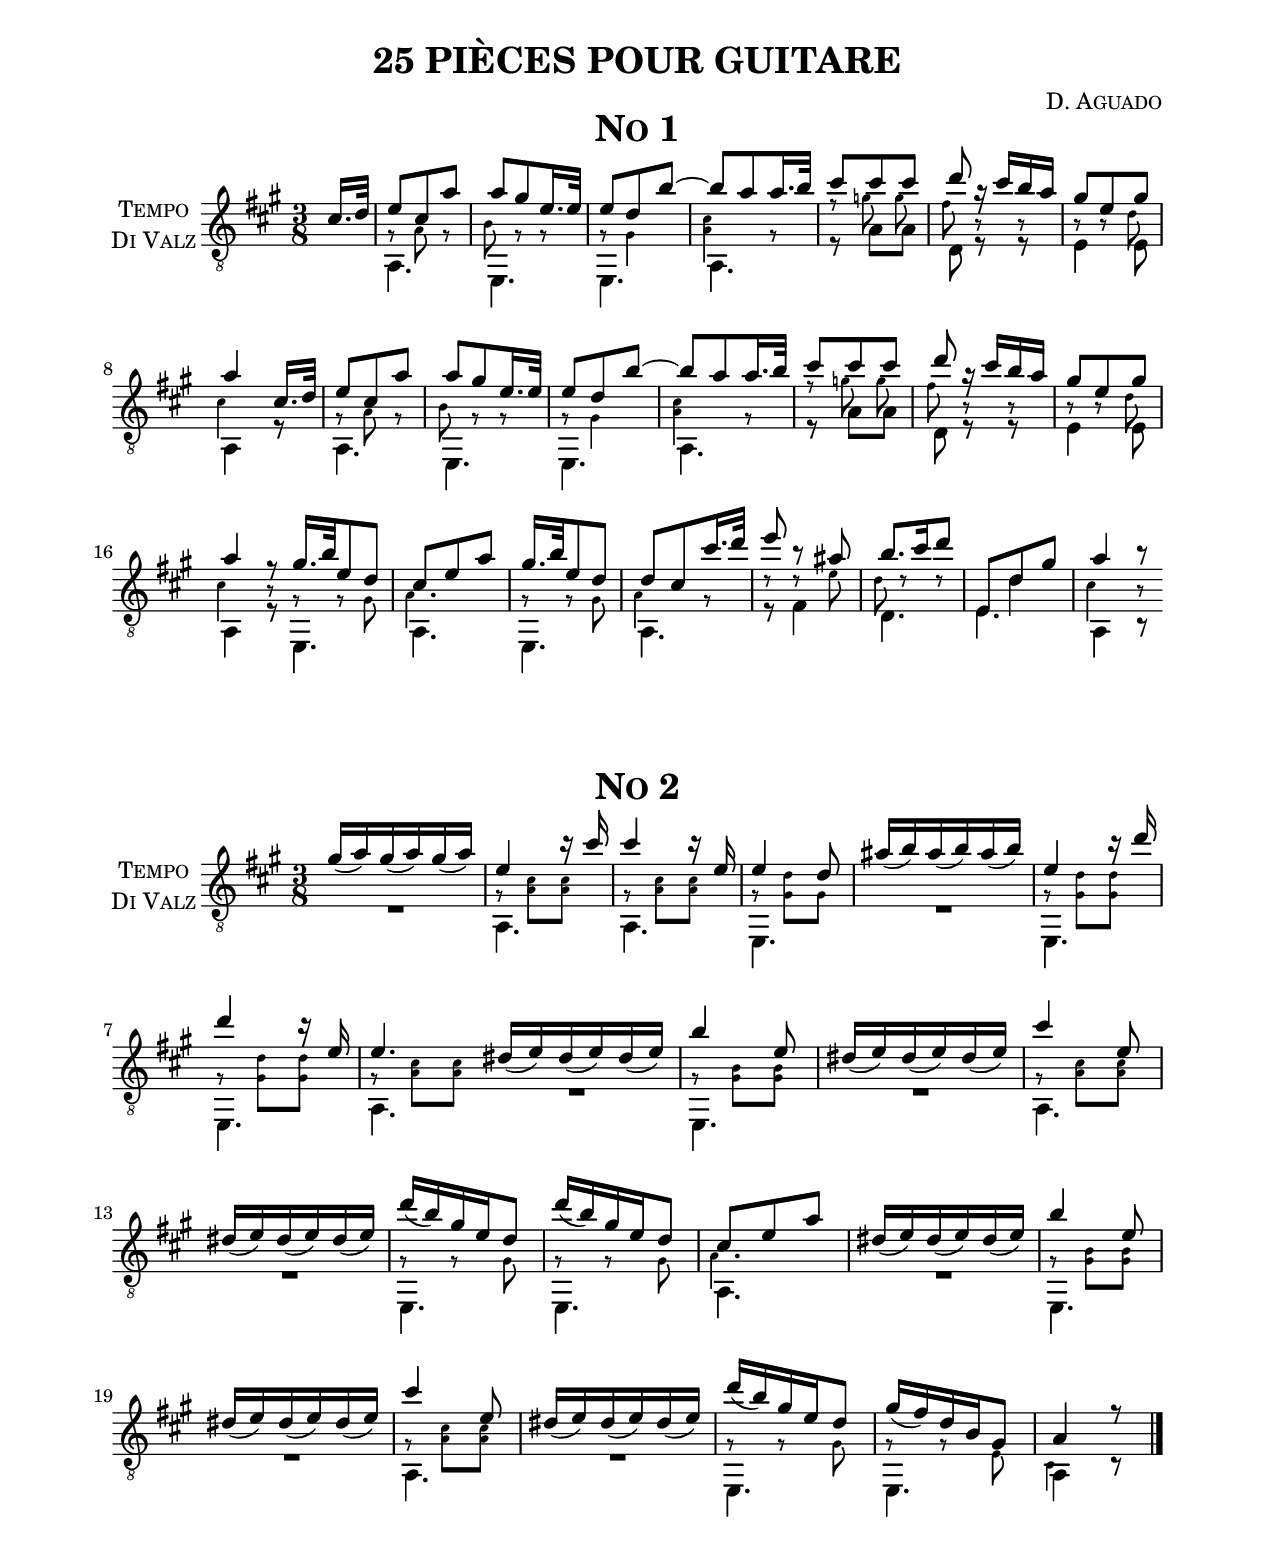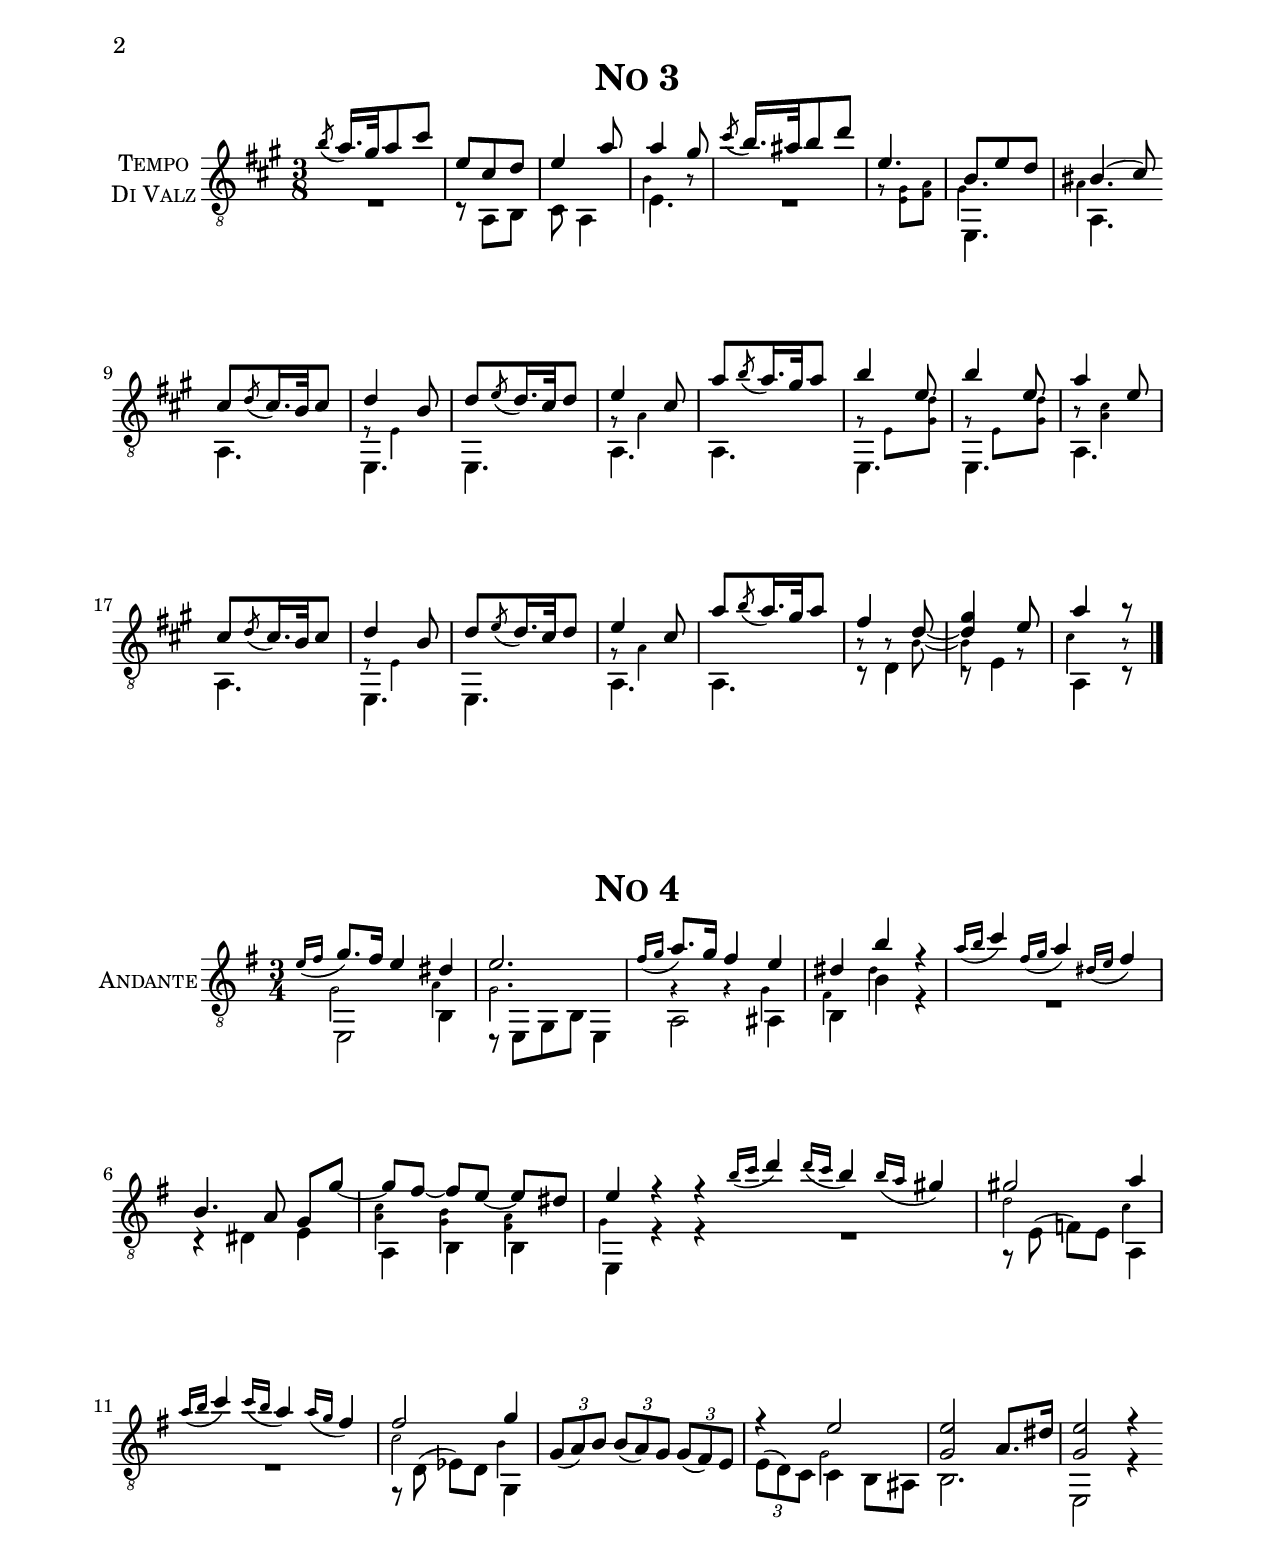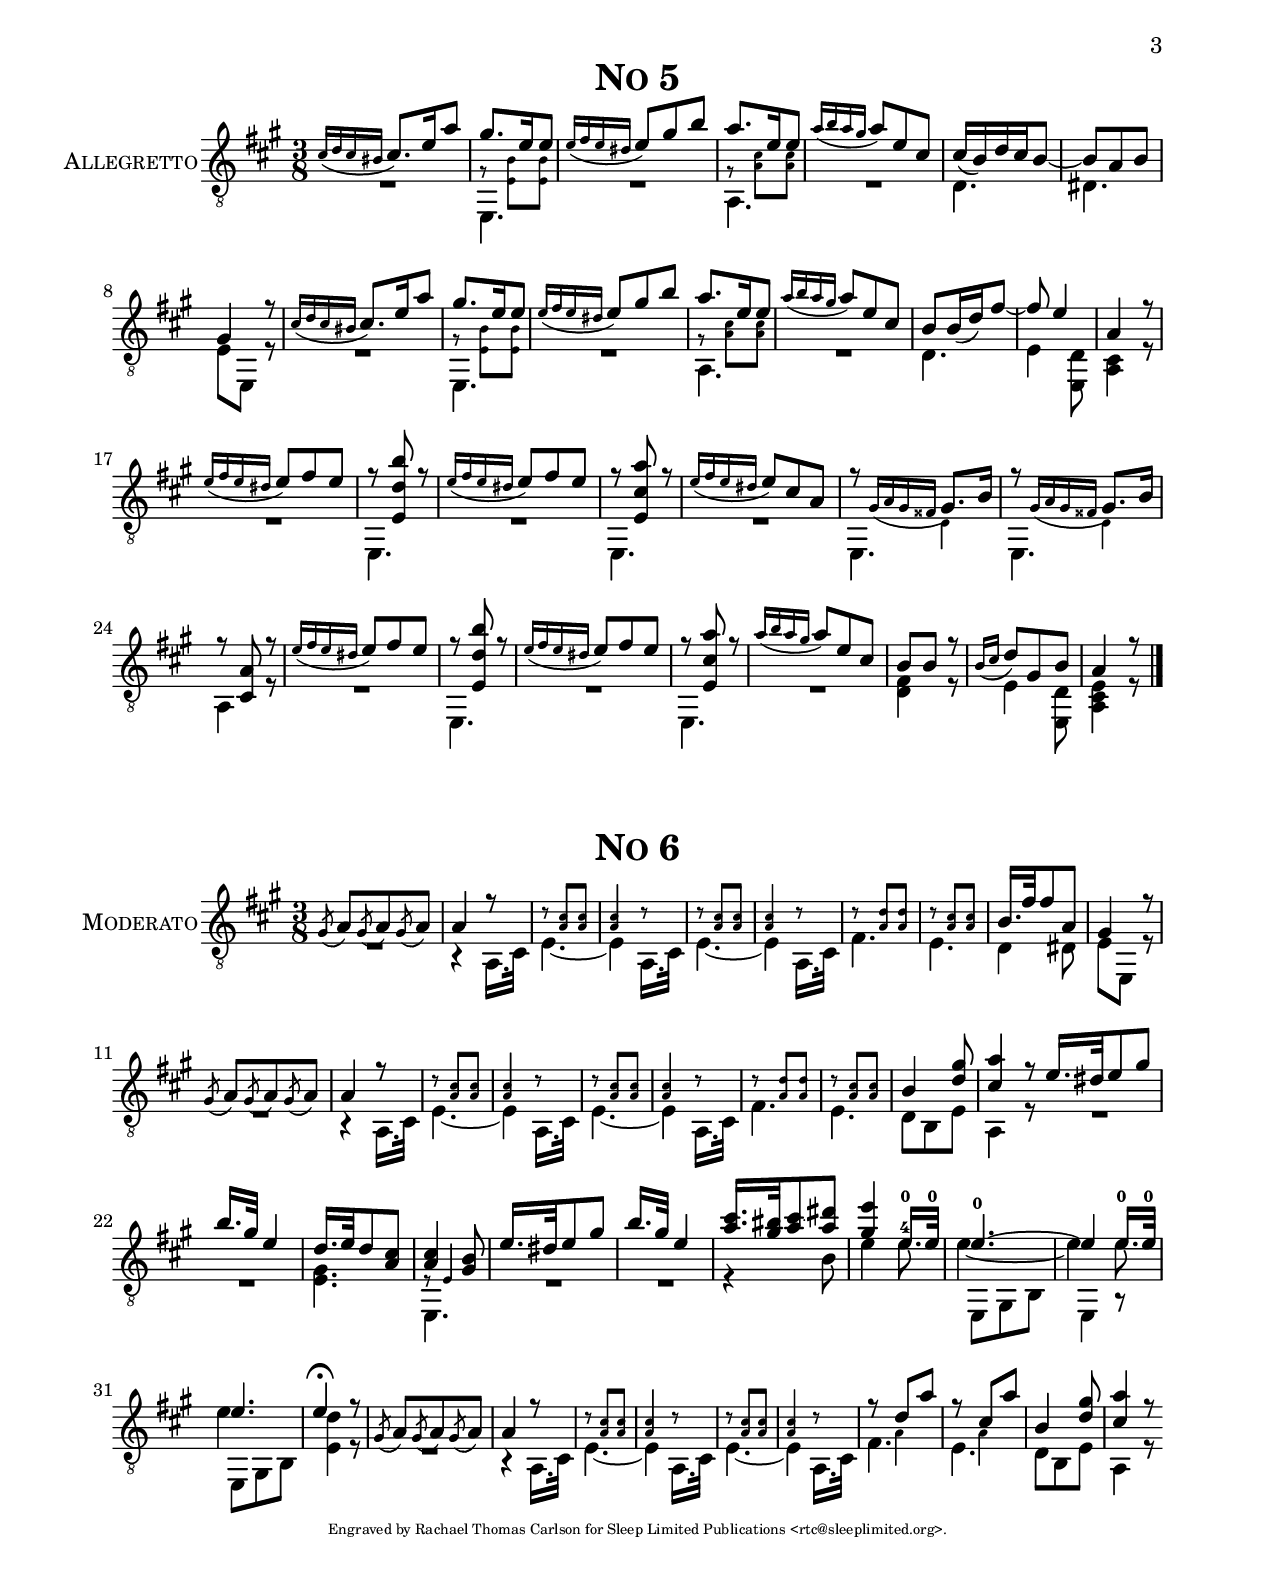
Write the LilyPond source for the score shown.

\version "2.16.1" 
\header {
  title = \markup { \concat { "25 PI" \char ##x00C8"CES POUR GUITARE"  } }
  composer = \markup { \smallCaps "D. Aguado" }
  %{poet = \markup \concat { \fontsize #-2 { B\sub{1} F\sharp\sub{2} D\sub{3} G\sub{3} B\sub{3}
  D\sharp\sub{4} } } %}
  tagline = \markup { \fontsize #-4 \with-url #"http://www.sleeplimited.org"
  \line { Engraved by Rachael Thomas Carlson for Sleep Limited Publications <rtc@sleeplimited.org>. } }
}
\paper { 
  #(set-paper-size "letter")
  left-margin = 0.75\in
  right-margin = 0.75\in
  top-margin = 0.5\in
  bottom-margin = 0.5\in
    scoreTitleMarkup = \markup {
      \fill-line {
        \null
        \fontsize #4 \bold \smallCaps \fromproperty #'header:piece
        \fromproperty #'header:opus
      }
    }
}
  \score {
        << {
  \override Staff.InstrumentName #'self-alignment-X = #CENTER
  \set Staff.instrumentName = \markup \center-column {
    \smallCaps Tempo
    \smallCaps "Di Valz"
  }
  \set Score.tempoHideNote = ##t
  \tempo 8 = 123
  \time 3/8
  \key a \major
  \voiceOne
  \clef "treble_8"
  % Bar 1
  \partial 8 cis'16. d'32
    % Bar 1
    e'8 cis' a' |
    % Bar 2
    a' gis' e'16. e'32 |
    % Bar 3
    e'8 d' b'~ |
    % Bar 4
    b'8 a' a'16. b'32 |
    % Bar 5
    cis''8 cis'' cis'' |
    % Bar 6
    d''8 r16 cis''16 b' a' |
    % Bar 7
    gis'8 e' gis' |
    % Bar 8
    a'4 cis'16. d'32 |
    % Bar 9
    e'8 cis' a' |
    % Bar 10
    a'8 gis' e'16. e'32 |
    % Bar 11
    e'8 d' b'~ |
    % Bar 12
    b'8 a' a'16. b'32 |
    % Bar 13
    cis''8 cis'' cis'' |
    % Bar 14
    d''8 r16 cis''16 b' a' |
    % Bar 15
    gis'8 e' gis' |
    % Bar 16 
    a'4 r8 \bar "|:"
    % Bar 17
    gis'16. b'32 e'8 d' |
    % Bar 18
    cis'8 e' a' |
    % Bar 19
    gis'16. b'32 e'8 d' |
    % Bar 20
    d'8 cis' cis''16. d''32 |
    % Bar 21
    e''8 b'8\rest ais'8 |
    % Bar 22
    b'8. cis''16 d''8 |
    % Bar 23
    \mergeDifferentlyHeadedOn
    \mergeDifferentlyDottedOn
    e8 d'8 gis' |
    % Bar 24
    a'4 b'8\rest \bar ":|"
  } \\ {
  \key a \major
  \voiceThree
  \clef "treble_8"
  \time 3/8 
  \override NoteHead #'font-size = #-4
  \override Accidental #'font-size = #-4
  \override Rest #'font-size = #-4
  \override Stem #'font-size = #-4
  \partial 8 s8
  % Bar 1
  \stemDown
  g8\rest a8 g8\rest |
  % Bar 2
  b8 g8\rest g8\rest |
  % Bar 3
  g8\rest gis4 |
  % Bar 4
  < a cis'>4 g8\rest |
  % Bar 5
  f'8\rest 
  \autoBeamOff
  g'8 g' |
  % Bar 6
  fis'8 b8\rest b8\rest |
  % Bar 7
  b8\rest b8\rest d'8 |
  % Bar 8
  cis'4 s8 |
  % Bar 9
  g8\rest a8 g8\rest |
  % Bar 10
  b8 g8\rest g8\rest |
  % Bar 11
  g8\rest gis4 |
  % Bar 12
  < a cis'>4 g8\rest |
  % Bar 13
  f'8\rest 
  \autoBeamOff
  g'8 g' |
  % Bar 14
  fis'8 b8\rest b8\rest |
  % Bar 15
  b8\rest b8\rest d'8 |
  % Bar 16
  cis'4 b8\rest |
  % Bar 17 
  g8\rest g8\rest gis8 |
  % Bar 18
  a4. |
  % Bar 19
  g8\rest g8\rest gis8 |
  % Bar 20
  a4 g8\rest |
  % Bar 21
  d'8\rest d'8\rest e' |
  % Bar 22
  d'8 d'8\rest d'8\rest |
  % Bar 23
  \revert NoteHead #'font-size
  \revert Accidental #'font-size
  \revert Rest #'font-size
  \revert Stem #'font-size
  s8 d'4 |
  % Bar 24
  \override NoteHead #'font-size = #-4
  \override Accidental #'font-size = #-4
  \override Rest #'font-size = #-4
  \override Stem #'font-size = #-4
  cis'4 b8\rest |
} \\ {
  \key a \major
  \voiceTwo
  \clef "treble_8"
  % Bar 1
  \partial 8 s8
  a,4. |
  % Bar 2
  e,4. |
  % Bar 3
  e,4. |
  % Bar 4
  a,4. |
  % Bar 5
  r8 a8 a8 |
  % Bar 6
  d8 r8 r8 |
  % Bar 7
  e4 e8 |
  % Bar 8
  a,4 r8 |
  % Bar 9
  a,4. |
  % Bar 10
  e,4. |
  % Bar 11
  e,4. |
  % Bar 12
  a,4. |
  % Bar 13
  r8 a8 a8 |
  % Bar 14
  d8 r8 r8 |
  % Bar 15
  e4 e8 |
  % Bar 16
  a,4 r8 |
  % Bar 17
  e,4. |
  % Bar 18
  a,4. |
  % Bar 19
  e,4. |
  % Bar 20
  a,4. |
  % Bar 21
  r8 fis4 |
  % Bar 22
  d4. |
  % Bar 23
  e4. |
  % Bar 24
  a,4 b,8\rest |
}
>>

    \header { piece = "No 1" }
  }
  \score {
    << {
  \override Staff.InstrumentName #'self-alignment-X = #CENTER
  \set Staff.instrumentName = \markup \center-column {
    \smallCaps Tempo
    \smallCaps "Di Valz"
  }
  \override Score.MetronomeMark #'padding = #3
  \set Score.tempoHideNote = ##t
  \tempo 8 = 123
  \time 3/8
  \key a \major
  \voiceOne
  \clef "treble_8"
  \slurDown
  % Bar 1
  gis'16( a') gis'16( a') gis'16( a') |
  % Bar 2
  e'4 c''16\rest cis''16 |
  % Bar 3
  cis''4 c''16\rest e' |
  % Bar 4
  e'4 d'8 |
  % Bar 5
  ais'16( b') ais'16( b') ais'16( b') |
  % Bar 6
  e'4 c''16\rest d''16 |
  % Bar 7
  d''4 c''16\rest e'16 |
  % Bar 8
  e'4. \bar ":|"
  % Bar 9
  dis'16( e') dis'16( e') dis'16( e') |
  % Bar 10
  b'4 e'8 |
  % Bar 11
  dis'16( e') dis'16( e') dis'16( e') |
  % Bar 12
  cis''4 e'8 |
  % Bar 13
  dis'16( e') dis'16( e') dis'16( e') |
  % Bar 14
  d''16( b') gis' e' d'8 |
  % Bar 15
  d''16( b') gis' e' d'8 |
  % Bar 16
  cis'8 e' a' |
  % Bar 17
  dis'16( e') dis'16( e') dis'16( e') |
  % Bar 18
  b'4 e'8 |
  % Bar 19
  dis'16( e') dis'16( e') dis'16( e') |
  % Bar 20
  cis''4 e'8 |
  % Bar 21
  dis'16( e') dis'16( e') dis'16( e') |
  % Bar 22
  d''16( b') gis' e' d'8 |
  % Bar 23
  gis'16( fis') d' b gis8 |
  % Bar 24
  a4 r8 \bar "|."
} \\ {
  \key a \major
  \voiceThree
  \clef "treble_8"
  \time 3/8 
  \override NoteHead #'font-size = #-4
  \override Accidental #'font-size = #-4
  \override Rest #'font-size = #-4
  \override Stem #'font-size = #-4
  % Bar 1
  \stemDown
  s4.
  % Bar 2
  g8\rest < cis' a>8 < cis' a>8 |
  % Bar 3
  g8\rest < cis' a>8 < cis' a>8 |
  % Bar 4
  g8\rest < d' gis>8 gis8 |
  % Bar 5
  s4.
  % Bar 6
  g8\rest < d' gis>8 < d' gis>8 |
  % Bar 7
  g8\rest < d' gis>8 < d' gis>8 |
  % Bar 8
  g8\rest < cis' a>8 < cis' a>8 |
  % Bar 9
  s4. |
  % Bar 10
  g8\rest < b gis>8 < b gis>8 |
  % Bar 11
  s4. |
  % Bar 12
  g8\rest < cis' a>8 < cis' a>8 |
  % Bar 13
  s4. |
  % Bar 14
  g8\rest g8\rest gis8 |
  % Bar 15
  g8\rest g8\rest gis8 |
  % Bar 16
  a4. |
  % Bar 17
  s4. |
  % Bar 18
  g8\rest < b gis>8 < b gis>8 |
  % Bar 19
  s4. |
  % Bar 20
  g8\rest < cis' a>8 < cis' a>8 |
  % Bar 21
  s4. |
  % Bar 22
  g8\rest g8\rest gis8 |
  % Bar 23
  g8\rest g8\rest e8 |
  % Bar 24
  cis4 s8 |
} \\ { 
  \key a \major
  \voiceTwo
  \clef "treble_8"
  % Bar 1
  R4. |
  % Bar 2 
  a,4. |
  % Bar 3
  a,4. |
  % Bar 4
  e,4. |
  % Bar 5
  R4. |
  % Bar 6
  e,4. |
  % Bar 7
  e,4. |
  % Bar 8
  a,4. |
  % Bar 9
  R4. |
  % Bar 10
  e,4. |
  % Bar 11
  R4. |
  % Bar 12
  a,4. |
  % Bar 13
  R4. |
  % Bar 14
  e,4. |
  % Bar 15
  e,4. |
  % Bar 16
  a,4. |
  % Bar 17
  R4. |
  % Bar 18
  e,4. |
  % Bar 19
  R4. |
  % Bar 20
  a,4. |
  % Bar 21
  R4. |
  % Bar 22
  e,4. |
  % Bar 23
  e,4. |
  % Bar 24
  a,4 c8\rest |
} 
>>

    \header { piece = "No 2" }
  }
  \pageBreak
  \score {
    << {
% Upper
  \voiceOne
  \override Staff.InstrumentName #'self-alignment-X = #CENTER
  \set Staff.instrumentName = \markup \center-column {
    \smallCaps Tempo
    \smallCaps "Di Valz"
  }
  \set Score.tempoHideNote = ##t
  \tempo 8 = 123
  \time 3/8
  \key a \major
  \clef "treble_8"
  % Bar 1
  \slurDown
  \acciaccatura { b'8 } \voiceOne a'16. gis'32 a'8 cis''8 |
  % Bar 2
  e'8 cis' d' |
  % Bar 3
  e'4 a'8 |
  % Bar 4
  a'4 gis'8 |
  % Bar 5
  \slurDown
  \acciaccatura {cis''8} \voiceOne b'16. ais'32 b'8 d''8 |
  % Bar 6
  e'4. |
  % Bar 7
  b8 e' d' |
  % Bar 8
  bis4( cis'8) \bar ":|"
  % Bar 9
  cis'8 \slurDown \acciaccatura { d' } cis'16. b32 cis'8 |
  % Bar 10
  d'4 b8 |
  % Bar 11
  d'8 \slurDown \acciaccatura {e'} d'16. cis'32 d'8 |
  % Bar 12
  e'4 cis'8 |
  % Bar 13
  a'8 \slurDown \acciaccatura {b'} a'16. gis'32 a'8 |
  % Bar 14
  b'4 e'8 |
  % Bar 15
  b'4 e'8 |
  % Bar 16
  a'4 e'8 |
  % Bar 17
  cis'8 \slurDown \acciaccatura { d' } cis'16. b32 cis'8 |
  % Bar 18
  d'4 b8 |
  % Bar 19
  d'8 \slurDown \acciaccatura {e'} d'16. cis'32 d'8 |
  % Bar 20
  e'4 cis'8 |
  % Bar 21
  a'8 \slurDown \acciaccatura {b'} a'16. gis'32 a'8 |
  % Bar 22
  \tieDown
  fis'4 d'8~ |
  % Bar 23
  < d' gis'>4 e'8 |
  % Bar 24
  a'4 a'8\rest \bar "|."
  } \\ {
% Middle
  \voiceThree
  \clef "treble_8"
  \override NoteHead #'font-size = #-4
  \override Accidental #'font-size = #-4
  \override Rest #'font-size = #-4
  \override Stem #'font-size = #-4
  \stemDown
  % Bar 1
  s4. |
  % Bar 2
  s4. |
  % Bar 3
  s4. |
  % Bar 4
  b4 b8\rest |
  % Bar 5
  s4. |
  % Bar 6 
  g8\rest < e gis>8 < fis a>8 |
  % Bar 7
  gis4. |
  % Bar 8
  a4. |
  % Bar 9
  s4. |
  % Bar 10
  e8\rest e4 |
  % Bar 11
  s4. |
  % Bar 12
  g8\rest a4 |
  % Bar 13
  s4. |
  % Bar 14
  g8\rest e8 < gis d'>8 |
  % Bar 15
  g8\rest e8 < gis d'>8 |
  % Bar 16
  b8\rest < a cis' >4 |
  % Bar 17
  s4. |
  % Bar 18
  e8\rest e4 |
  % Bar 19
  s4. |
  % Bar 20
  g8\rest a4 |
  % Bar 21
  s4. |
  % Bar 22
  \tieDown
  b8\rest b8\rest b8~ |
  % Bar 23
  b4 g8\rest |
  % Bar 24
  cis'4 b8\rest |
  
  
  } \\ {
% Lower
  \voiceTwo
  \clef "treble_8"
  % Bar 1
  R4. |
  % Bar 2
  c8\rest a,8 b, |
  % Bar 3
  cis8 a,4 |
  % Bar 4
  e4. |
  % Bar 5
  R4. |
  % Bar 6
  s4. |
  % Bar 7
  e,4. |
  % Bar 8
  a,4. |
  % Bar 9
  a,4. |
  % Bar 10
  e,4. |
  % Bar 11
  e,4. |
  % Bar 12
  a,4. |
  % Bar 13
  a,4. |
  % Bar 14
  e,4. |
  % Bar 15
  e,4. |
  % Bar 16
  a,4. |
  % Bar 17
  a,4. |
  % Bar 18
  e,4. |
  % Bar 19
  e,4. |
  % Bar 20
  a,4. |
  % Bar 21
  a,4. 
  % Bar 22
  c8\rest d4 |
  % Bar 23
  c8\rest e4 |
  % Bar 24
  a,4 c8\rest |


  }
>>

    \header { piece = "No 3" }
  }
  \score {
    << {
% Upper
  \override Staff.InstrumentName #'self-alignment-X = #CENTER
  \set Staff.instrumentName = \markup \center-column {
    \smallCaps Andante
  }
  \set Score.tempoHideNote = ##t
  \tempo 4 = 73
  \time 3/4
  \key e \minor
  \voiceOne
  \clef "treble_8"
  % Bar 1
  \slurDown
  \acciaccatura { e'16[ fis'] } \voiceOne g'8. fis'16 e'4 dis'4 |
  % Bar 2
  e'2. |
  % Bar 3
  \slurDown
  \acciaccatura { fis'16[ g'] } \voiceOne a'8. g'16 fis'4 e'4 |
  % Bar 4
  dis'4 b' r4 |
  % Bar 5
  \slurDown
  \acciaccatura { a'16[ b'] } \voiceOne c''4 \slurDown \acciaccatura { fis'16[
  g']} \voiceOne a'4 \slurDown \acciaccatura { dis'16[ e'] } fis'4 |
  % Bar 6
  b4. a8 g[ \tieDown g']~ |
  % Bar 7
  g'[ fis']~ fis'[ e']~ e'[ dis'] |
  % Bar 8
  e'4 r4 r4 \bar ":|:"
  % Bar 9
  \slurDown
  \acciaccatura { b'16[ c''] } \voiceOne d''4 \slurDown \acciaccatura { d''16[
  c''] } \voiceOne b'4 \slurDown \acciaccatura { b'16[ a'] } gis'4 |
  % Bar 10
  gis'2 a'4 |
  % Bar 11
  \acciaccatura { a'16[ b'] } \voiceOne c''4 \slurDown \acciaccatura { c''16[
  b'] } \voiceOne a'4 \slurDown \acciaccatura { a'16[ g'] } fis'4 |
  % Bar 12
  fis'2 g'4 |
  % Bar 13
  \times 2/3 { \slurDown g8( a) b } \times 2/3 { \slurDown b( a) g } \times 2/3
  {\slurDown g( fis) e } |
  % Bar 14
  r4 e'2 |
  % Bar 15
  < g e'>2 a8. dis'16 |
  % Bar 16
  < g e'>2 r4 \bar ":|"





} \\ {
% Middle
  \voiceThree
  \clef "treble_8"
  \override NoteHead #'font-size = #-4
  \override Accidental #'font-size = #-4
  \override Rest #'font-size = #-4
  \override Stem #'font-size = #-4
  \stemDown
  % Bar 1
  g2 a4 |
  % Bar 2
  g2. |
  % Bar 3
  g4\rest g4\rest g4 |
  % Bar 4
  fis4 dis'4 s4 |
  % Bar 5
  s2. |
  % Bar 6
  s2. |
  % Bar 7
  < a c'>4 < g b> < fis a> |
  % Bar 8
  g4 s4 s4 |
  % Bar 9
  s2. |
  % Bar 10
  d'2 c'4 |
  % Bar 11
  s2. |
  % Bar 12
  c'2 b4 |
  % Bar 13
  s2. |
  % Bar 14
  s4 g2 |
  % Bar 15
  s2. |
  % Bar 16
  s2. |


} \\ {
% Lower
  \voiceTwo
  \clef "treble_8"
  % Bar 1
  e,2 b,4 |
  % Bar 2
  r8 e,8 g, b, e,4 |
  % Bar 3
  a,2 ais,4 |
  % Bar 4
  b,4 b4 r4 |
  % Bar 5
  R2. |
  % Bar 6
  r4 dis4 e |
  % Bar 7
  a,4 b, b, |
  % Bar 8
  e,4 r4 r4 |
  % Bar 9
  R2. |
  % Bar 10
  r8 \slurUp e8( f)[ e] a,4 |
  % Bar 11
  R2. |
  % Bar 12
  r8 \slurUp d( ees)[ d] g,4 |
  % Bar 13
  s2. |
  % Bar 14
  \times 2/3 { \slurUp e8( d) c } c4 b,8 ais,8 |
  % Bar 15
  b,2. |
  % Bar 16
  e,2 r4 |


}
>>

    \header { piece = "No 4" }
  }
  \pageBreak
  \score {
    << {
% Upper
  \override Staff.InstrumentName #'self-alignment-X = #CENTER
  \set Staff.instrumentName = \markup \center-column {
    \smallCaps Allegretto
  }
  \set Score.tempoHideNote = ##t
  \tempo 8 = 98
  \time 3/8
  \key a \major
  \voiceOne
  \clef "treble_8"
  % Bar 1
  \slurDown \acciaccatura { cis'16[ d' cis' bis] } \voiceOne cis'8. e'16 a'8 |
  % Bar 2
  gis'8. e'16 e'8 |
  % Bar 3
  \slurDown \acciaccatura { e'16[ fis' e' dis'] } \voiceOne e'8 gis' b' |
  % Bar 4
  a'8. e'16 e'8 |
  % Bar 5
  \slurDown \acciaccatura { a'16[ b' a' gis'] } \voiceOne a'8 e' cis' |
  % Bar 6
  \slurDown cis'16( b) d' cis' \tieDown b8~ |
  % Bar 7
  b8 a8 b8 |
  % Bar 8
  gis4 r8 |
  % Bar 9
  \slurDown \acciaccatura { cis'16[ d' cis' bis] } \voiceOne cis'8. e'16 a'8 |
  % Bar 10 
  gis'8. e'16 e'8 |
  % Bar 11
  \slurDown \acciaccatura { e'16[ fis' e' dis'] } \voiceOne e'8 gis' b' |
  % Bar 12
  a'8. e'16 e'8 |
  % Bar 13
  \slurDown \acciaccatura { a'16[ b' a' gis'] } \voiceOne a'8 e' cis' |
  % Bar 14
  b8 \slurDown b16( d') \tieDown fis'8~ |
  % Bar 15
  fis'8 e'4 |
  % Bar 16
  a4 r8 |
  % Bar 17
  \slurDown \acciaccatura { e'16[ fis' e' dis'] } \voiceOne e'8 fis' e'8 |
  % Bar 18
  r8 < e d' b' >8 r8 |
  % Bar 19
  \slurDown \acciaccatura { e'16[ fis' e' dis'] } \voiceOne e'8 fis' e'8 |
  % Bar 20
  r8 < e cis' a'>8 r8 |
  % Bar 21
  \slurDown \acciaccatura { e'16[ fis' e' dis'] } \voiceOne e'8 cis' a |
  % Bar 22
  r8 \slurDown \acciaccatura { gis16[ a gis fisis] } \voiceOne gis8. b16 |
  % Bar 23
  r8 \slurDown \acciaccatura { gis16[ a gis fisis] } \voiceOne gis8. b16 |
  % Bar 24
  r8 < cis a>8 r8 | 
  % Bar 25
  \slurDown \acciaccatura { e'16[ fis' e' dis'] } \voiceOne e'8 fis' e'8 |
  % Bar 26
  r8 < e d' b' >8 r8 |
  % Bar 27
  \slurDown \acciaccatura { e'16[ fis' e' dis'] } \voiceOne e'8 fis' e'8 |
  % Bar 28
  r8 < e cis' a'>8 r8 |
  % Bar 29
  \slurDown \acciaccatura { a'16[ b' a' gis'] } \voiceOne a'8 e' cis' |
  % Bar 30
  b8 b r8 |
  % Bar 31
  \slurDown \acciaccatura { b16[ cis'] } \voiceOne d'8 gis b |
  % Bar 32
  a4 r8 \bar "|."
  


} \\ {
% Middle
  \voiceThree
  \clef "treble_8"
  \override NoteHead #'font-size = #-4
  \override Accidental #'font-size = #-4
  \override Rest #'font-size = #-4
  \override Stem #'font-size = #-4
  % Bar 1
  s4. |
  % Bar 2 
  \stemDown
  g8\rest < e b>8 < e b>8 |
  % Bar 3
  s4. |
  % bar 4
  g8\rest < a cis'>8 < a cis'>8 |
  % Bar 5
  s4. |
  % Bar 6
  s4. |
  % Bar 7
  s4. |
  % Bar 8
  s4. |
  % Bar 9
  s4. |
  % Bar 10
  g8\rest < e b>8 < e b>8 |
  % Bar 11
  s4. |
  % Bar 12
  g8\rest < a cis'>8 < a cis'>8 |
  % Bar 13
  s4. |
  % Bar 14
  s4. |
  % Bar 15
  s4. |
  % Bar 16
  s4. |
  % Bar 17
  s4. |
  % Bar 18
  s4. |
  % Bar 19
  s4. |
  % Bar 20
  s4. |
  % Bar 21
  s4. |
  % Bar 22
  s8 d4 |
  % Bar 23
  s8 d4 |
  % Bar 24
  s4. |
  % Bar 25
  s4. |
  % Bar 26
  s4. |
  % Bar 27
  s4. |
  % Bar 28
  s4. |
  % Bar 29
  s4. |
  % Bar 30
  s4. |
  % Bar 31
  s4. |
  % Bar 32
  s4. |

  
  



} \\ {
% Lower
  \voiceTwo
  \clef "treble_8"
  % Bar 1
  R4. |
  % Bar 2
  e,4. |
  % Bar 3
  R4. |
  % Bar 4
  a,4. |
  % Bar 5
  R4. |
  % Bar 6
  d4. |
  % Bar 7
  dis4. |
  % Bar 8
  e8 e,8 r8 |
  % Bar 9
  R4. |
  % Bar 10
  e,4. |
  % Bar 11
  R4. |
  % Bar 12
  a,4. |
  % Bar 13
  R4. |
  % Bar 14
  d4. |
  % Bar 15
  e4 < e, d>8 |
  % Bar 16
  < a, cis>4 r8 |
  % Bar 17
  R4. |
  % Bar 18
  e,4. |
  % Bar 19
  R4. |
  % Bar 20
  e,4. |
  % Bar 21
  R4. |
  % Bar 22
  e,4. |
  % Bar 23
  e,4. |
  % Bar 24
  a,4 r8 |
  % Bar 25
  R4. |
  % Bar 26
  e,4. |
  % Bar 27
  R4. |
  % Bar 28
  e,4. |
  % Bar 29
  R4. |
  % Bar 30
  < d fis>4 r8 |
  % Bar 31
  e4 < e, d>8 |
  % Bar 32
  < a, cis e >4 r8 |


}
>>

    \header { piece = "No 5" }
  }
  \score {
    << {
% Upper
  \override Staff.InstrumentName #'self-alignment-X = #CENTER
  \set Staff.instrumentName = \markup \center-column {
    \smallCaps Moderato
  }
  \set Score.tempoHideNote = ##t
  \tempo 4. = 86
  \time 3/8
  \key a \major
  \voiceOne
  \clef "treble_8"
  % Bar 1
  \mergeDifferentlyHeadedOn
  \mergeDifferentlyDottedOn
  \slurDown \acciaccatura { gis8 } \voiceOne a8 \slurDown \acciaccatura { gis8
  } \voiceOne a8 \slurDown \acciaccatura { gis8 } \voiceOne a8 |
  % Bar 2
  a4 r8 |
  % Bar 3
  s4. |
  % Bar 4
  s4. |
  % Bar 5
  s4. |
  % Bar 6
  s4. |
  % Bar 7
  s4. |
  % Bar 8
  s4. |
  % Bar 9
  b16. fis'32 fis'8 a |
  % Bar 10
  gis4 r8 |
  % Bar 11
  \slurDown \acciaccatura { gis8 } \voiceOne a8 \slurDown \acciaccatura { gis8
  } \voiceOne a8 \slurDown \acciaccatura { gis8 } \voiceOne a8 |
  % Bar 12
  a4 r8 |
  % Bar 13
  s4. |
  % Bar 14
  s4. |
  % Bar 15
  s4. |
  % Bar 16
  s4. |
  % Bar 17
  s4. |
  % Bar 18
  s4. |
  % Bar 19
  b4 < d' gis'>8 |
  % Bar 20
  < cis' a'>4 r8 \bar "|:"
  % Bar 21
  e'16. dis'32 e'8 gis' |
  % Bar 22
  b'16. gis'32 e'4 |
  % Bar 23
  d'16. e'32 d'8 < a cis'> |
  % Bar 24
  < a cis'>4 < gis b>8 |
  % Bar 25
  e'16. dis'32 e'8 gis' |
  % Bar 26
  b'16. gis'32 e'4 |
  % Bar 27
  < a' cis''>16. < gis' bis'>32 < cis'' a'>8~ < a' dis''>8 |
  % Bar 28
  \override Fingering #'add-stem-support = ##t
  \override StrokeFinger #'add-stem-support = ##t
  < e'' gis'>4 < e'-0 >16. < e'-0 >32 |
  % Bar 29
  < e'-0 >4.~ |
  % Bar 30
  e'4 < e'-0 >16. < e'-0 >32 |
  % Bar 31
  e'4. |
  % Bar 32
  e'4\fermata r8 |
  % Bar 33
  \slurDown \acciaccatura { gis8 } \voiceOne a8 \slurDown \acciaccatura { gis8
  } \voiceOne a8 \slurDown \acciaccatura { gis8 } \voiceOne a8 |
  % Bar 34
  a4 r8 |
  % Bar 35
  s4. |
  % Bar 36
  s4. |
  % Bar 37
  s4. |
  % Bar 38
  s4. |
  % Bar 39
  r8 d'8 a' |
  % Bar 40
  r8 cis' a' |
  % Bar 41
  b4 < d' gis'>8 |
  % Bar 42
  < cis' a'>4 r8 \bar ":|"



} \\ {
% Middle
  \voiceThree
  \clef "treble_8"
  \override NoteHead #'font-size = #-4
  \override Accidental #'font-size = #-4
  \override Rest #'font-size = #-4
  \override Stem #'font-size = #-4
  \mergeDifferentlyHeadedOn
  \mergeDifferentlyDottedOn
  % Bar 1
  s4. |
  % Bar 2
  s4. |
  % Bar 3
  d'8\rest < a cis'>8 < a cis'>8 |
  % Bar 4
  < a cis'>4 d'8\rest |
  % Bar 5
  d'8\rest < a cis'>8 < a cis'>8 |
  % Bar 6
  < a cis'>4 d'8\rest |
  % Bar 7
  d'8\rest < a d'>8 < a d'>8 |
  % Bar 8
  d'8\rest < a cis'>8 <a cis'>8 |
  % Bar 9
  s4. |
  % Bar 10
  s4. |
  % Bar 11
  s4. |
  % Bar 12
  s4. |
  % Bar 13
  d'8\rest < a cis'>8 < a cis'>8 |
  % Bar 14
  < a cis'>4 d'8\rest |
  % Bar 15
  d'8\rest < a cis'>8 < a cis'>8 |
  % Bar 16
  < a cis'>4 d'8\rest |
  % Bar 17
  d'8\rest < a d'>8 < a d'>8 |
  % Bar 18
  d'8\rest < a cis'>8 <a cis'>8 |
  % Bar 19
  s4. |
  % Bar 20
  s4. |
  % Bar 21
  s4. |
  % Bar 22
  s4. |
  % Bar 23
  s4. |
  % Bar 24
  e8\rest e4 |
  % Bar 25
  s4. |
  % Bar 26
  s4. |
  % Bar 27
  % s4.*8 |
  s4. |
  % Bar 28
  s4. |
  \revert NoteHead #'font-size 
  \revert Accidental #'font-size
  \revert Rest #'font-size
  \revert Stem #'font-size
  % Bar 29
  \stemDown
  \tieDown
  e'4.~ |
  % Bar 30
  e'4 e'8 |
  % Bar 31
  e'4. |
  % Bar 32
  s4.*3 |
  % Bar 28
  \override NoteHead #'font-size = #-4
  \override Accidental #'font-size = #-4
  \override Rest #'font-size = #-4
  \override Stem #'font-size = #-4
  \stemUp
  d'8\rest < a cis'>8 < a cis'>8 |
  % Bar 29
  < a cis'>4 d'8\rest |
  % Bar 30
  d'8\rest < a cis'>8 < a cis'>8 |
  % Bar 31
  < a cis'>4 d'8\rest |
  % Bar 32
  \stemDown
  s8 a4 |
  % Bar 33
  s8 a4 |
  





} \\ {
% Lower
  \voiceTwo
  \clef "treble_8"
  \mergeDifferentlyHeadedOn
  \mergeDifferentlyDottedOn
  % Bar 1
  R4. |
  % Bar 2
  r4 a,16. cis32 |
  % Bar 3
  e4.~ |
  % Bar 4
  e4 a,16. cis32 |
  % Bar 5
  e4.~ |
  % Bar 6
  e4 a,16. cis32 |
  % Bar 7
  fis4. |
  % Bar 8
  e4. |
  % Bar 9
  d4 dis8 |
  % Bar 10
  e8 e,8 r8 |
  % Bar 11
  R4. |
  % Bar 12
  r4 a,16. cis32 |
  % Bar 13
  e4.~ |
  % Bar 14
  e4 a,16. cis32 |
  % Bar 15
  e4.~ |
  % Bar 16
  e4 a,16. cis32 |
  % Bar 17
  fis4. |
  % Bar 18
  e4. |
  % Bar 19
  d8 b, e |
  % Bar 20
  a,4 r8 |
  % Bar 21
  R4. |
  % Bar 22
  R4. |
  % Bar 23
  < e gis>4. |
  % Bar 24
  e,4. |
  % Bar 25
  R4. |
  % Bar 26
  R4. |
  % Bar 27
  r4 b8 |
  % Bar 28
  e'4 < e'-4 >8 |
  % Bar 29
  e,8 gis, b, |
  % Bar 30
  e,4 r8 |
  % Bar 31
  e,8 gis, b, |
  % Bar 32
  < e d'>4 r8 |
  % Bar 33
  R4. |
  % Bar 34
  r4 a,16. cis32 |
  % Bar 35
  e4.~ |
  % Bar 36
  e4 a,16. cis32 |
  % Bar 37
  e4.~ |
  % Bar 38
  e4 a,16. cis32 |
  % Bar 39
  fis4. |
  % Bar 40
  e4. |
  % Bar 41
  d8 b, e |
  % Bar 42
  a,4 r8 |



}
>>

    \header { piece = "No 6" }
    \midi {}
    \layout {}
  }
  \pageBreak
